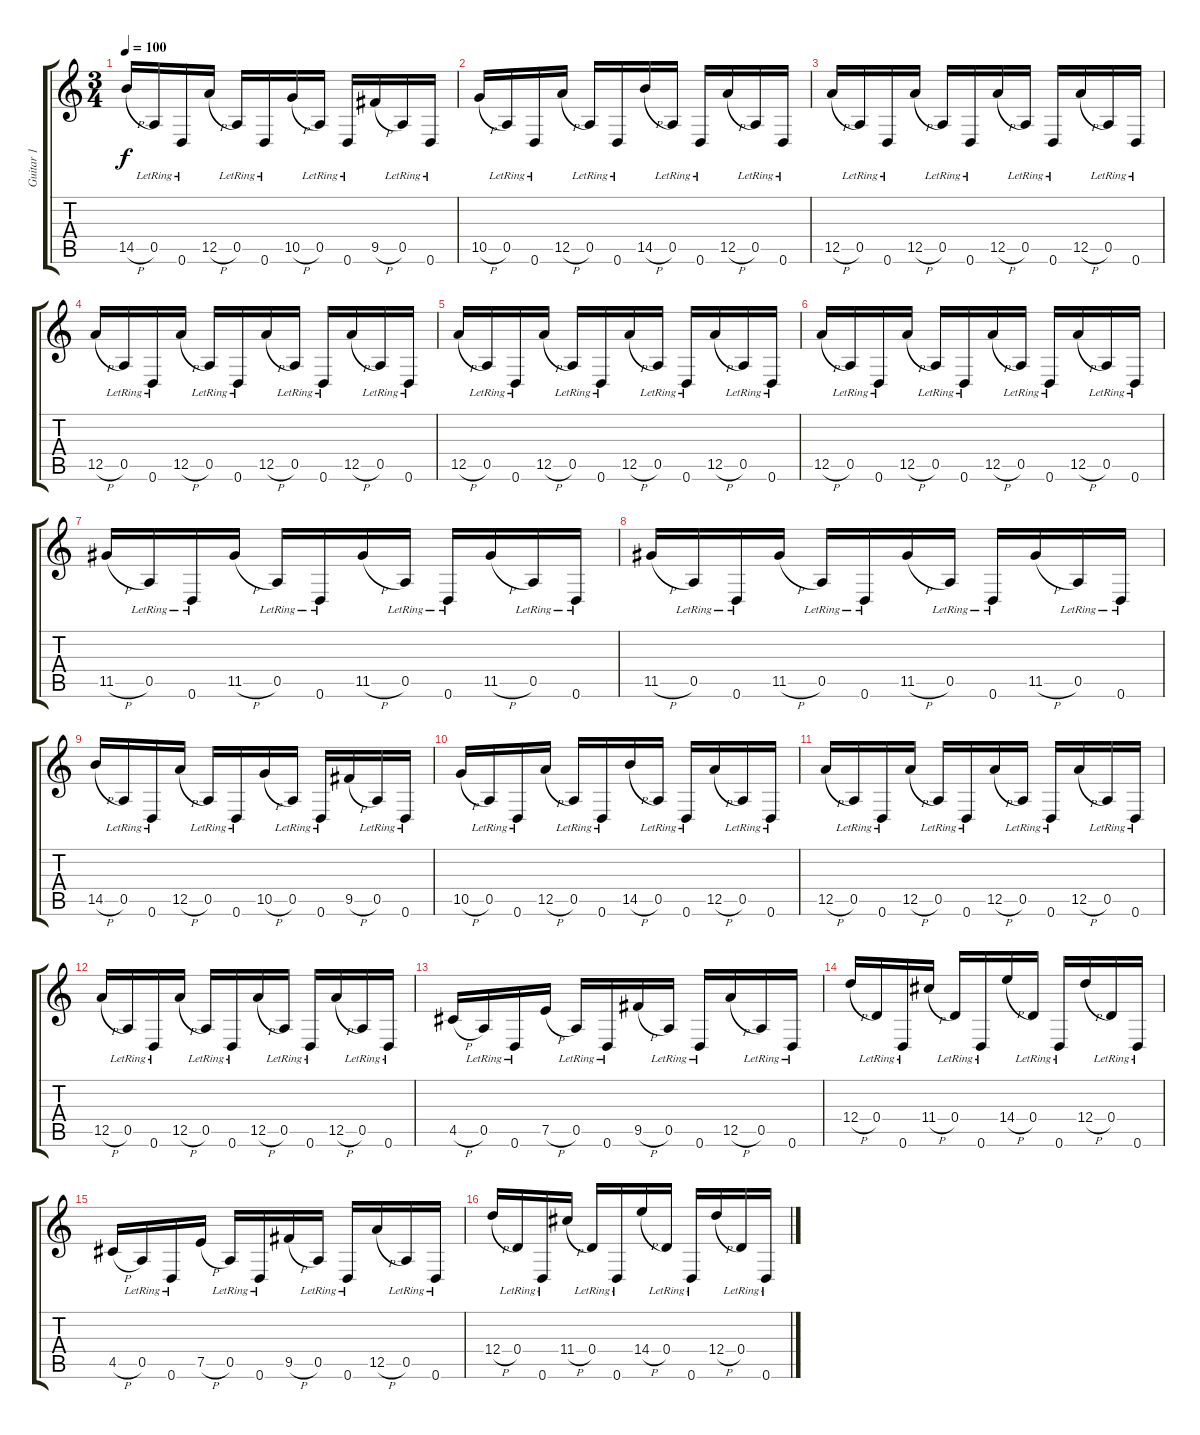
\track ("Guitar 1" "Guitar 1") {instrument acousticguitarnylon}
\staff {score tabs}
\tuning (E4 B3 G3 D3 A2 D2) {hide}
\ts (3 4)
\tempo 100
\clef g2
\ks c
14.5{h}.16{dy f} 0.5{lr}.16 0.6{lr}.16 12.5{h}.16 0.5{lr}.16 0.6{lr}.16 10.5{h}.16 0.5{lr}.16 0.6{lr}.16 9.5{h}.16 0.5{lr}.16 0.6{lr}.16 |
10.5{h}.16 0.5{lr}.16 0.6{lr}.16 12.5{h}.16 0.5{lr}.16 0.6{lr}.16 14.5{h}.16 0.5{lr}.16 0.6{lr}.16 12.5{h}.16 0.5{lr}.16 0.6{lr}.16 |
12.5{h}.16 0.5{lr}.16 0.6{lr}.16 12.5{h}.16 0.5{lr}.16 0.6{lr}.16 12.5{h}.16 0.5{lr}.16 0.6{lr}.16 12.5{h}.16 0.5{lr}.16 0.6{lr}.16 |
12.5{h}.16 0.5{lr}.16 0.6{lr}.16 12.5{h}.16 0.5{lr}.16 0.6{lr}.16 12.5{h}.16 0.5{lr}.16 0.6{lr}.16 12.5{h}.16 0.5{lr}.16 0.6{lr}.16 |
12.5{h}.16 0.5{lr}.16 0.6{lr}.16 12.5{h}.16 0.5{lr}.16 0.6{lr}.16 12.5{h}.16 0.5{lr}.16 0.6{lr}.16 12.5{h}.16 0.5{lr}.16 0.6{lr}.16 |
12.5{h}.16 0.5{lr}.16 0.6{lr}.16 12.5{h}.16 0.5{lr}.16 0.6{lr}.16 12.5{h}.16 0.5{lr}.16 0.6{lr}.16 12.5{h}.16 0.5{lr}.16 0.6{lr}.16 |
11.5{h}.16 0.5{lr}.16 0.6{lr}.16 11.5{h}.16 0.5{lr}.16 0.6{lr}.16 11.5{h}.16 0.5{lr}.16 0.6{lr}.16 11.5{h}.16 0.5{lr}.16 0.6{lr}.16 |
11.5{h}.16 0.5{lr}.16 0.6{lr}.16 11.5{h}.16 0.5{lr}.16 0.6{lr}.16 11.5{h}.16 0.5{lr}.16 0.6{lr}.16 11.5{h}.16 0.5{lr}.16 0.6{lr}.16 |
14.5{h}.16 0.5{lr}.16 0.6{lr}.16 12.5{h}.16 0.5{lr}.16 0.6{lr}.16 10.5{h}.16 0.5{lr}.16 0.6{lr}.16 9.5{h}.16 0.5{lr}.16 0.6{lr}.16 |
10.5{h}.16 0.5{lr}.16 0.6{lr}.16 12.5{h}.16 0.5{lr}.16 0.6{lr}.16 14.5{h}.16 0.5{lr}.16 0.6{lr}.16 12.5{h}.16 0.5{lr}.16 0.6{lr}.16 |
12.5{h}.16 0.5{lr}.16 0.6{lr}.16 12.5{h}.16 0.5{lr}.16 0.6{lr}.16 12.5{h}.16 0.5{lr}.16 0.6{lr}.16 12.5{h}.16 0.5{lr}.16 0.6{lr}.16 |
12.5{h}.16 0.5{lr}.16 0.6{lr}.16 12.5{h}.16 0.5{lr}.16 0.6{lr}.16 12.5{h}.16 0.5{lr}.16 0.6{lr}.16 12.5{h}.16 0.5{lr}.16 0.6{lr}.16 |
4.5{h}.16 0.5{lr}.16 0.6{lr}.16 7.5{h}.16 0.5{lr}.16 0.6{lr}.16 9.5{h}.16 0.5{lr}.16 0.6{lr}.16 12.5{h}.16 0.5{lr}.16 0.6{lr}.16 |
12.4{h}.16 0.4{lr}.16 0.6{lr}.16 11.4{h}.16 0.4{lr}.16 0.6{lr}.16 14.4{h}.16 0.4{lr}.16 0.6{lr}.16 12.4{h}.16 0.4{lr}.16 0.6{lr}.16 |
4.5{h}.16 0.5{lr}.16 0.6{lr}.16 7.5{h}.16 0.5{lr}.16 0.6{lr}.16 9.5{h}.16 0.5{lr}.16 0.6{lr}.16 12.5{h}.16 0.5{lr}.16 0.6{lr}.16 |
12.4{h}.16 0.4{lr}.16 0.6{lr}.16 11.4{h}.16 0.4{lr}.16 0.6{lr}.16 14.4{h}.16 0.4{lr}.16 0.6{lr}.16 12.4{h}.16 0.4{lr}.16 0.6{lr}.16
